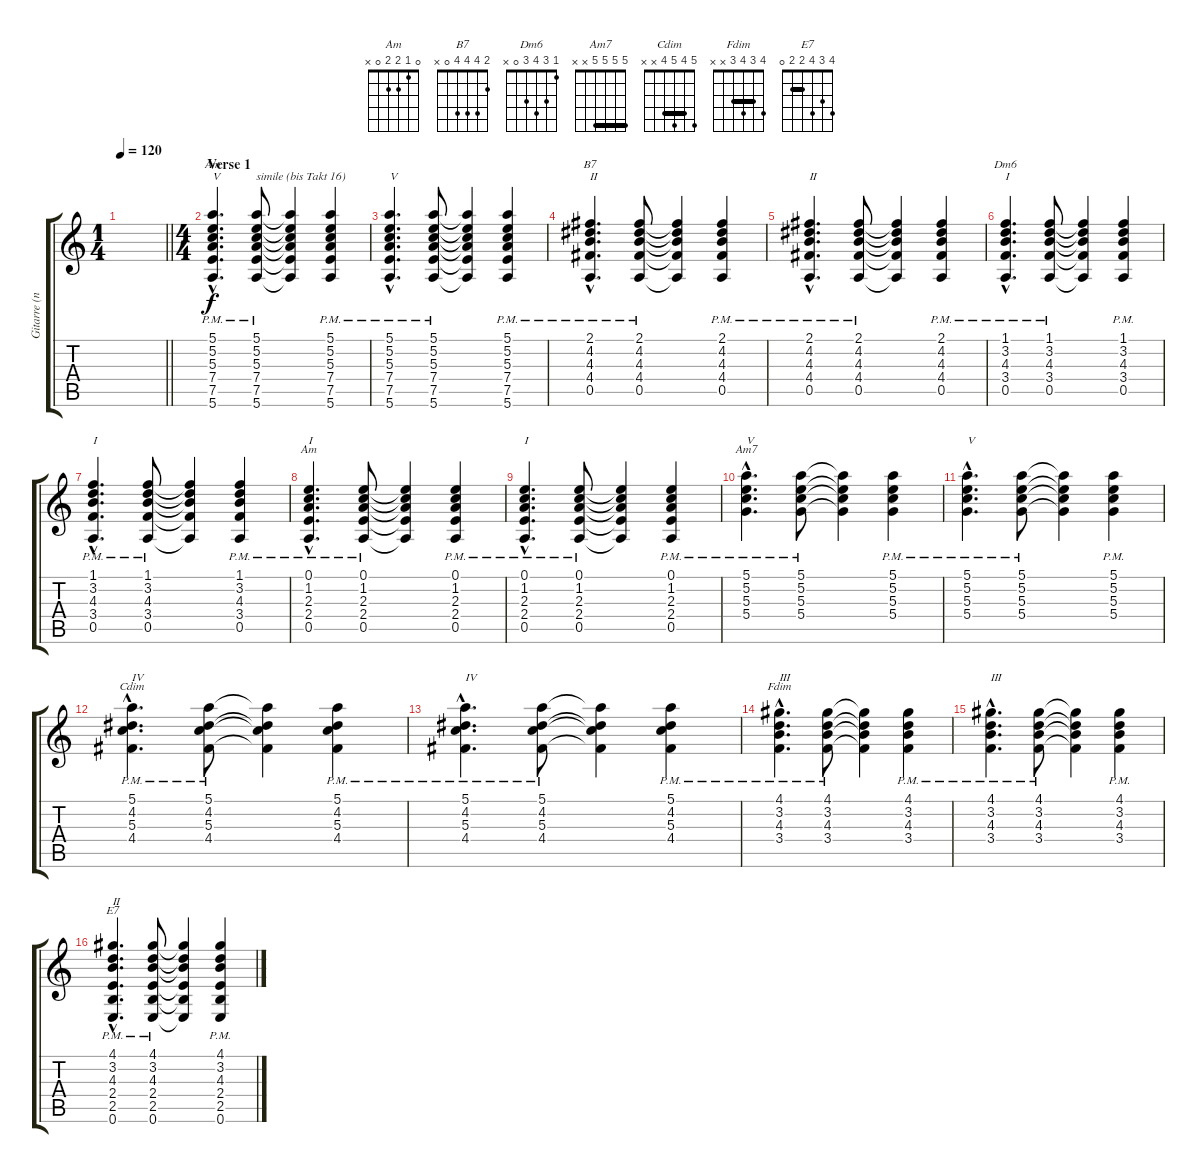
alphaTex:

\track ("Gitarre (nylon)" "Gitarre (n") {instrument acousticguitarnylon}
\staff {score tabs}
\tuning (E4 B3 G3 D3 A2 E2) {hide}
\chord ("Am" 5 5 5 7 7 5) {firstfret 5 barre 5}
\chord ("B7" 2 4 4 4 0 x)
\chord ("Dm6" 1 3 4 3 0 x)
\chord ("Am" 0 1 2 2 0 x)
\chord ("Am7" 5 5 5 5 x x) {barre 5}
\chord ("Cdim" 5 4 5 4 x x) {barre 4}
\chord ("Fdim" 4 3 4 3 x x) {barre 3}
\chord ("E7" 4 3 4 2 2 0) {barre 2}
\ts (1 4)
\tempo 120
\clef g2
\barLineRight lightlight
\ks c
|
\ts (4 4)
\section ("" "Verse 1")
(5.1{hac pm} 5.2{hac pm} 5.3{hac pm} 7.4{hac pm} 7.5{hac pm} 5.6{hac pm}).4{d ch "Am" txt "V"} (5.1{pm} 5.2{pm} 5.3{pm} 7.4{pm} 7.5{pm} 5.6{pm}).8{txt "simile (bis Takt 16)"} (5.1{t} 5.2{t} 5.3{t} 7.4{t} 7.5{t} 5.6{t}).4 (5.1{pm} 5.2{pm} 5.3{pm} 7.4{pm} 7.5{pm} 5.6{pm}).4 |
(5.1{hac pm} 5.2{hac pm} 5.3{hac pm} 7.4{hac pm} 7.5{hac pm} 5.6{hac pm}).4{d txt "V"} (5.1{pm} 5.2{pm} 5.3{pm} 7.4{pm} 7.5{pm} 5.6{pm}).8 (5.1{t} 5.2{t} 5.3{t} 7.4{t} 7.5{t} 5.6{t}).4 (5.1{pm} 5.2{pm} 5.3{pm} 7.4{pm} 7.5{pm} 5.6{pm}).4 |
(2.1{hac pm} 4.2{hac pm} 4.3{hac pm} 4.4{hac pm} 0.5{hac pm}).4{d ch "B7" txt "II"} (2.1{pm} 4.2{pm} 4.3{pm} 4.4{pm} 0.5{pm}).8 (2.1{t} 4.2{t} 4.3{t} 4.4{t} 0.5{t}).4 (2.1{pm} 4.2{pm} 4.3{pm} 4.4{pm} 0.5{pm}).4 |
(2.1{hac pm} 4.2{hac pm} 4.3{hac pm} 4.4{hac pm} 0.5{hac pm}).4{d txt "II"} (2.1{pm} 4.2{pm} 4.3{pm} 4.4{pm} 0.5{pm}).8 (2.1{t} 4.2{t} 4.3{t} 4.4{t} 0.5{t}).4 (2.1{pm} 4.2{pm} 4.3{pm} 4.4{pm} 0.5{pm}).4 |
(1.1{hac pm} 3.2{hac pm} 4.3{hac pm} 3.4{hac pm} 0.5{hac pm}).4{d ch "Dm6" txt "I"} (1.1{pm} 3.2{pm} 4.3{pm} 3.4{pm} 0.5{pm}).8 (1.1{t} 3.2{t} 4.3{t} 3.4{t} 0.5{t}).4 (1.1{pm} 3.2{pm} 4.3{pm} 3.4{pm} 0.5{pm}).4 |
(1.1{hac pm} 3.2{hac pm} 4.3{hac pm} 3.4{hac pm} 0.5{hac pm}).4{d txt "I"} (1.1{pm} 3.2{pm} 4.3{pm} 3.4{pm} 0.5{pm}).8 (1.1{t} 3.2{t} 4.3{t} 3.4{t} 0.5{t}).4 (1.1{pm} 3.2{pm} 4.3{pm} 3.4{pm} 0.5{pm}).4 |
(0.1{hac pm} 1.2{hac pm} 2.3{hac pm} 2.4{hac pm} 0.5{hac pm}).4{d ch "Am" txt "I"} (0.1{pm} 1.2{pm} 2.3{pm} 2.4{pm} 0.5{pm}).8 (0.1{t} 1.2{t} 2.3{t} 2.4{t} 0.5{t}).4 (0.1{pm} 1.2{pm} 2.3{pm} 2.4{pm} 0.5{pm}).4 |
(0.1{hac pm} 1.2{hac pm} 2.3{hac pm} 2.4{hac pm} 0.5{hac pm}).4{d txt "I"} (0.1{pm} 1.2{pm} 2.3{pm} 2.4{pm} 0.5{pm}).8 (0.1{t} 1.2{t} 2.3{t} 2.4{t} 0.5{t}).4 (0.1{pm} 1.2{pm} 2.3{pm} 2.4{pm} 0.5{pm}).4 |
(5.1{hac pm} 5.2{hac pm} 5.3{hac pm} 5.4{hac pm}).4{d ch "Am7" txt "V"} (5.1{pm} 5.2{pm} 5.3{pm} 5.4{pm}).8 (5.1{t} 5.2{t} 5.3{t} 5.4{t}).4 (5.1{pm} 5.2{pm} 5.3{pm} 5.4{pm}).4 |
(5.1{hac pm} 5.2{hac pm} 5.3{hac pm} 5.4{hac pm}).4{d txt "V"} (5.1{pm} 5.2{pm} 5.3{pm} 5.4{pm}).8 (5.1{t} 5.2{t} 5.3{t} 5.4{t}).4 (5.1{pm} 5.2{pm} 5.3{pm} 5.4{pm}).4 |
(5.1{hac pm} 4.2{hac pm} 5.3{hac pm} 4.4{hac pm}).4{d ch "Cdim" txt "IV"} (5.1{pm} 4.2{pm} 5.3{pm} 4.4{pm}).8 (5.1{t} 4.2{t} 5.3{t} 4.4{t}).4 (5.1{pm} 4.2{pm} 5.3{pm} 4.4{pm}).4 |
(5.1{hac pm} 4.2{hac pm} 5.3{hac pm} 4.4{hac pm}).4{d txt "IV"} (5.1{pm} 4.2{pm} 5.3{pm} 4.4{pm}).8 (5.1{t} 4.2{t} 5.3{t} 4.4{t}).4 (5.1{pm} 4.2{pm} 5.3{pm} 4.4{pm}).4 |
(4.1{hac pm} 3.2{hac pm} 4.3{hac pm} 3.4{hac pm}).4{d ch "Fdim" txt "III"} (4.1{pm} 3.2{pm} 4.3{pm} 3.4{pm}).8 (4.1{t} 3.2{t} 4.3{t} 3.4{t}).4 (4.1{pm} 3.2{pm} 4.3{pm} 3.4{pm}).4 |
(4.1{hac pm} 3.2{hac pm} 4.3{hac pm} 3.4{hac pm}).4{d txt "III"} (4.1{pm} 3.2{pm} 4.3{pm} 3.4{pm}).8 (4.1{t} 3.2{t} 4.3{t} 3.4{t}).4 (4.1{pm} 3.2{pm} 4.3{pm} 3.4{pm}).4 |
(4.1{hac pm} 3.2{hac pm} 4.3{hac pm} 2.4{hac pm} 2.5{hac pm} 0.6{hac pm}).4{d ch "E7" txt "II"} (4.1{pm} 3.2{pm} 4.3{pm} 2.4{pm} 2.5{pm} 0.6{pm}).8 (4.1{t} 3.2{t} 4.3{t} 2.4{t} 2.5{t} 0.6{t}).4 (4.1{pm} 3.2{pm} 4.3{pm} 2.4{pm} 2.5{pm} 0.6{pm}).4
